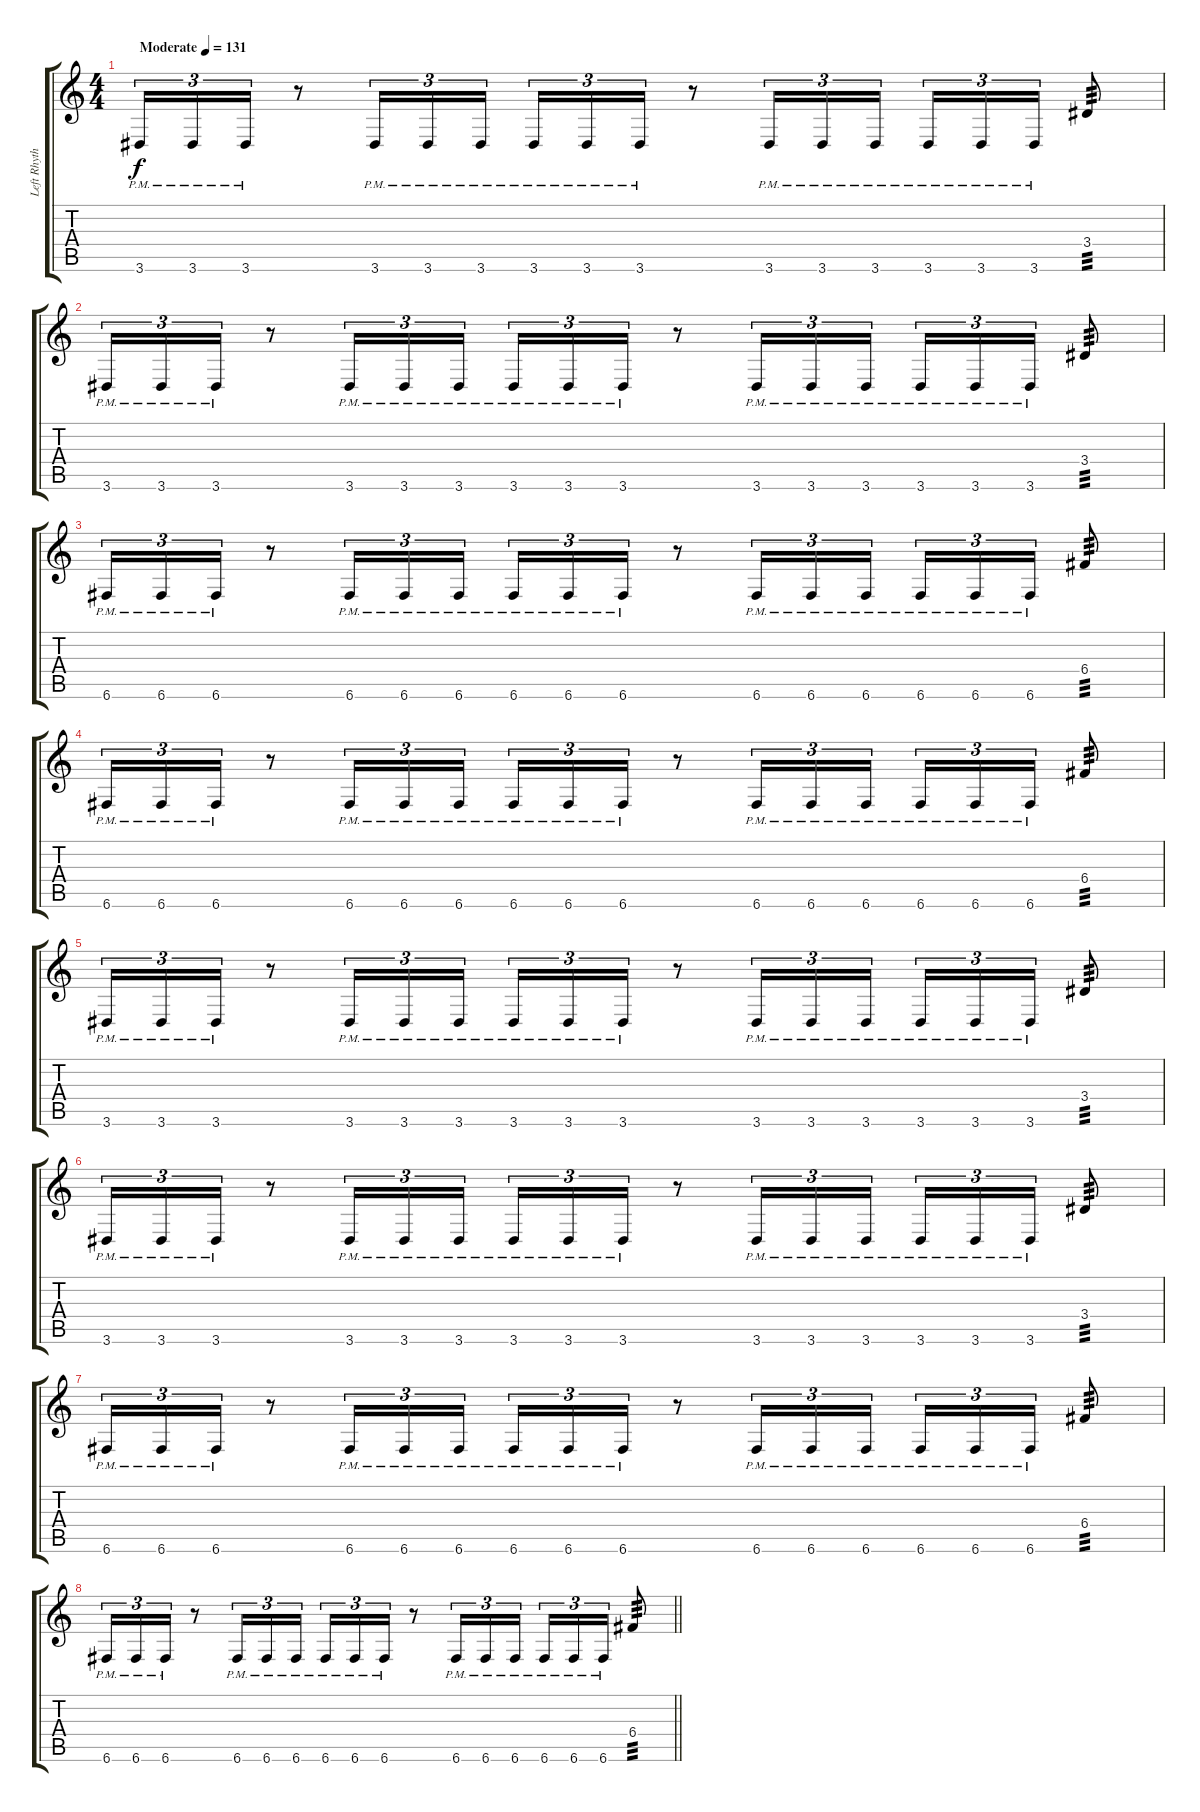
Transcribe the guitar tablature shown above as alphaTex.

\track ("Left Rhythm" "Left Rhyth") {instrument distortionguitar}
\staff {score tabs}
\tuning (D4 A3 F3 C3 G2 C2) {hide}
\ts (4 4)
\section ("" "")
\tempo (131 "Moderate")
\clef g2
\ks c
3.6{pm}.16{tu (3 2) dy f instrument distortionguitar} 3.6{pm}.16{tu (3 2)} 3.6{pm}.16{tu (3 2)} r.8 3.6{pm}.16{tu (3 2)} 3.6{pm}.16{tu (3 2)} 3.6{pm}.16{tu (3 2) beam splitsecondary} 3.6{pm}.16{tu (3 2)} 3.6{pm}.16{tu (3 2)} 3.6{pm}.16{tu (3 2)} r.8 3.6{pm}.16{tu (3 2)} 3.6{pm}.16{tu (3 2)} 3.6{pm}.16{tu (3 2)} 3.6{pm}.16{tu (3 2)} 3.6{pm}.16{tu (3 2)} 3.6{pm}.16{tu (3 2)} 3.4.8{tp 3} |
3.6{pm}.16{tu (3 2)} 3.6{pm}.16{tu (3 2)} 3.6{pm}.16{tu (3 2)} r.8 3.6{pm}.16{tu (3 2)} 3.6{pm}.16{tu (3 2)} 3.6{pm}.16{tu (3 2) beam splitsecondary} 3.6{pm}.16{tu (3 2)} 3.6{pm}.16{tu (3 2)} 3.6{pm}.16{tu (3 2)} r.8 3.6{pm}.16{tu (3 2)} 3.6{pm}.16{tu (3 2)} 3.6{pm}.16{tu (3 2)} 3.6{pm}.16{tu (3 2)} 3.6{pm}.16{tu (3 2)} 3.6{pm}.16{tu (3 2)} 3.4.8{tp 3} |
6.6{pm}.16{tu (3 2)} 6.6{pm}.16{tu (3 2)} 6.6{pm}.16{tu (3 2)} r.8 6.6{pm}.16{tu (3 2)} 6.6{pm}.16{tu (3 2)} 6.6{pm}.16{tu (3 2) beam splitsecondary} 6.6{pm}.16{tu (3 2)} 6.6{pm}.16{tu (3 2)} 6.6{pm}.16{tu (3 2)} r.8 6.6{pm}.16{tu (3 2)} 6.6{pm}.16{tu (3 2)} 6.6{pm}.16{tu (3 2)} 6.6{pm}.16{tu (3 2)} 6.6{pm}.16{tu (3 2)} 6.6{pm}.16{tu (3 2)} 6.4.8{tp 3} |
6.6{pm}.16{tu (3 2)} 6.6{pm}.16{tu (3 2)} 6.6{pm}.16{tu (3 2)} r.8 6.6{pm}.16{tu (3 2)} 6.6{pm}.16{tu (3 2)} 6.6{pm}.16{tu (3 2) beam splitsecondary} 6.6{pm}.16{tu (3 2)} 6.6{pm}.16{tu (3 2)} 6.6{pm}.16{tu (3 2)} r.8 6.6{pm}.16{tu (3 2)} 6.6{pm}.16{tu (3 2)} 6.6{pm}.16{tu (3 2)} 6.6{pm}.16{tu (3 2)} 6.6{pm}.16{tu (3 2)} 6.6{pm}.16{tu (3 2)} 6.4.8{tp 3} |
3.6{pm}.16{tu (3 2)} 3.6{pm}.16{tu (3 2)} 3.6{pm}.16{tu (3 2)} r.8 3.6{pm}.16{tu (3 2)} 3.6{pm}.16{tu (3 2)} 3.6{pm}.16{tu (3 2) beam splitsecondary} 3.6{pm}.16{tu (3 2)} 3.6{pm}.16{tu (3 2)} 3.6{pm}.16{tu (3 2)} r.8 3.6{pm}.16{tu (3 2)} 3.6{pm}.16{tu (3 2)} 3.6{pm}.16{tu (3 2)} 3.6{pm}.16{tu (3 2)} 3.6{pm}.16{tu (3 2)} 3.6{pm}.16{tu (3 2)} 3.4.8{tp 3} |
3.6{pm}.16{tu (3 2)} 3.6{pm}.16{tu (3 2)} 3.6{pm}.16{tu (3 2)} r.8 3.6{pm}.16{tu (3 2)} 3.6{pm}.16{tu (3 2)} 3.6{pm}.16{tu (3 2) beam splitsecondary} 3.6{pm}.16{tu (3 2)} 3.6{pm}.16{tu (3 2)} 3.6{pm}.16{tu (3 2)} r.8 3.6{pm}.16{tu (3 2)} 3.6{pm}.16{tu (3 2)} 3.6{pm}.16{tu (3 2)} 3.6{pm}.16{tu (3 2)} 3.6{pm}.16{tu (3 2)} 3.6{pm}.16{tu (3 2)} 3.4.8{tp 3} |
6.6{pm}.16{tu (3 2)} 6.6{pm}.16{tu (3 2)} 6.6{pm}.16{tu (3 2)} r.8 6.6{pm}.16{tu (3 2)} 6.6{pm}.16{tu (3 2)} 6.6{pm}.16{tu (3 2) beam splitsecondary} 6.6{pm}.16{tu (3 2)} 6.6{pm}.16{tu (3 2)} 6.6{pm}.16{tu (3 2)} r.8 6.6{pm}.16{tu (3 2)} 6.6{pm}.16{tu (3 2)} 6.6{pm}.16{tu (3 2)} 6.6{pm}.16{tu (3 2)} 6.6{pm}.16{tu (3 2)} 6.6{pm}.16{tu (3 2)} 6.4.8{tp 3} |
\barLineRight lightlight
6.6{pm}.16{tu (3 2)} 6.6{pm}.16{tu (3 2)} 6.6{pm}.16{tu (3 2)} r.8 6.6{pm}.16{tu (3 2)} 6.6{pm}.16{tu (3 2)} 6.6{pm}.16{tu (3 2) beam splitsecondary} 6.6{pm}.16{tu (3 2)} 6.6{pm}.16{tu (3 2)} 6.6{pm}.16{tu (3 2)} r.8 6.6{pm}.16{tu (3 2)} 6.6{pm}.16{tu (3 2)} 6.6{pm}.16{tu (3 2)} 6.6{pm}.16{tu (3 2)} 6.6{pm}.16{tu (3 2)} 6.6{pm}.16{tu (3 2)} 6.4.8{tp 3}
